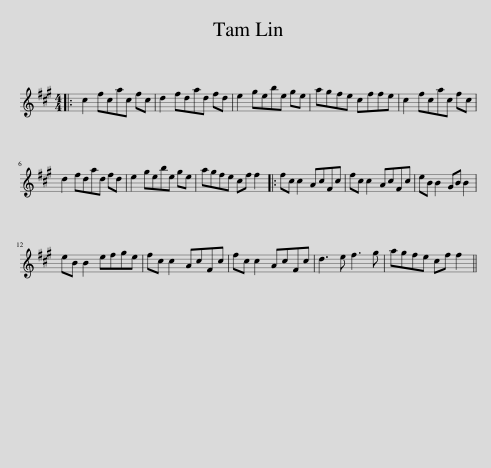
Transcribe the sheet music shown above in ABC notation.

X:1
L:1/8
M:4/4
I:linebreak $
K:A
V:1 treble
V:1
|: c2 fcac fc | d2 fdad fd | e2 gebe ge | agfe cffe | c2 fcac fc |$ %5
 d2 fdad fd | e2 gebe ge | agfe cf f2 |: fc c2 AcFc | fc c2 AcFc | %10
 eB B2 GB B2 |$ eB B2 efge | fc c2 AcFc | fc c2 AcFc | d3 e f3 g | %15
 agfe cf f2 || %16
